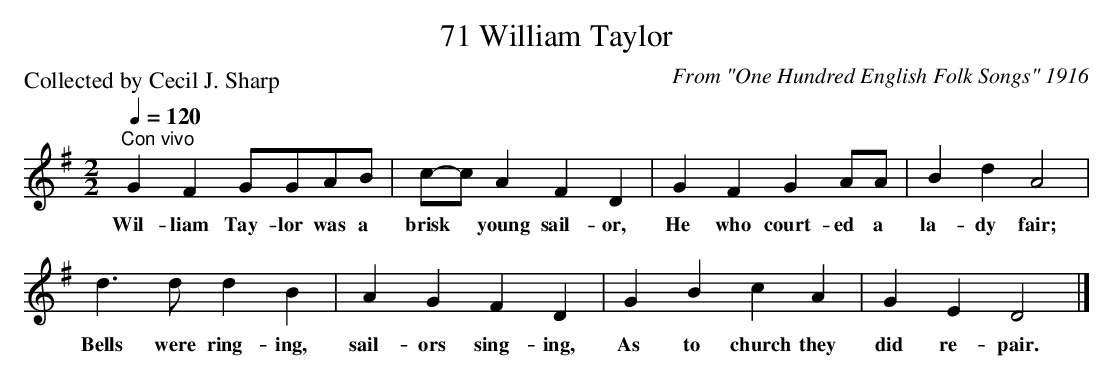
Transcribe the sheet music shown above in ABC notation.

X:1
T:71 William Taylor
C:From "One Hundred English Folk Songs" 1916
P:Collected by Cecil J. Sharp
Q:1/4=120
L:1/4
M:2/2
K:Dmix
"^Con vivo" G F G/G/A/B/ | c/-c/ A F D | G F G A/A/ | B d A2 |$ d3/2 d/ d B | A G F D | G B c A |
w: Wil- liam Tay- lor was a|brisk * young sail- or,|He who court- ed a|la- dy fair;|Bells were ring- ing,|sail- ors sing- ing,|As to church they|
G E D2 |]
w: did re- pair.|
